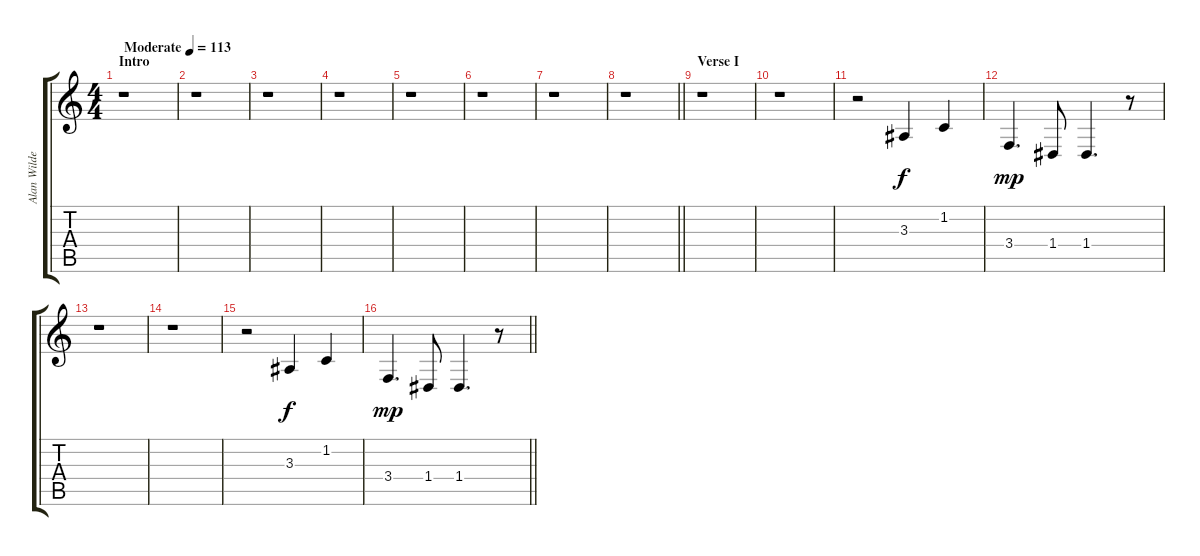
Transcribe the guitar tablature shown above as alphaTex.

\track ("Alan Wilder - Synth" "Alan Wilde") {instrument fx1rain}
\staff {score tabs}
\tuning (E4 B3 G3 D3 A2 E2) {hide}
\ts (4 4)
\section ("" "Intro")
\tempo (113 "Moderate")
\clef g2
\ks c
r.1{dy f instrument fx1rain} |
r.1 |
r.1 |
r.1 |
r.1 |
r.1 |
r.1 |
\barLineRight lightlight
r.1 |
\section ("" "Verse I")
r.1 |
r.1 |
r.2 3.3.4 1.2.4 |
3.4.4{d dy mp} 1.4.8 1.4.4{d} r.8 |
r.1 |
r.1 |
r.2 3.3.4{dy f} 1.2.4 |
\barLineRight lightlight
3.4.4{d dy mp} 1.4.8 1.4.4{d} r.8
